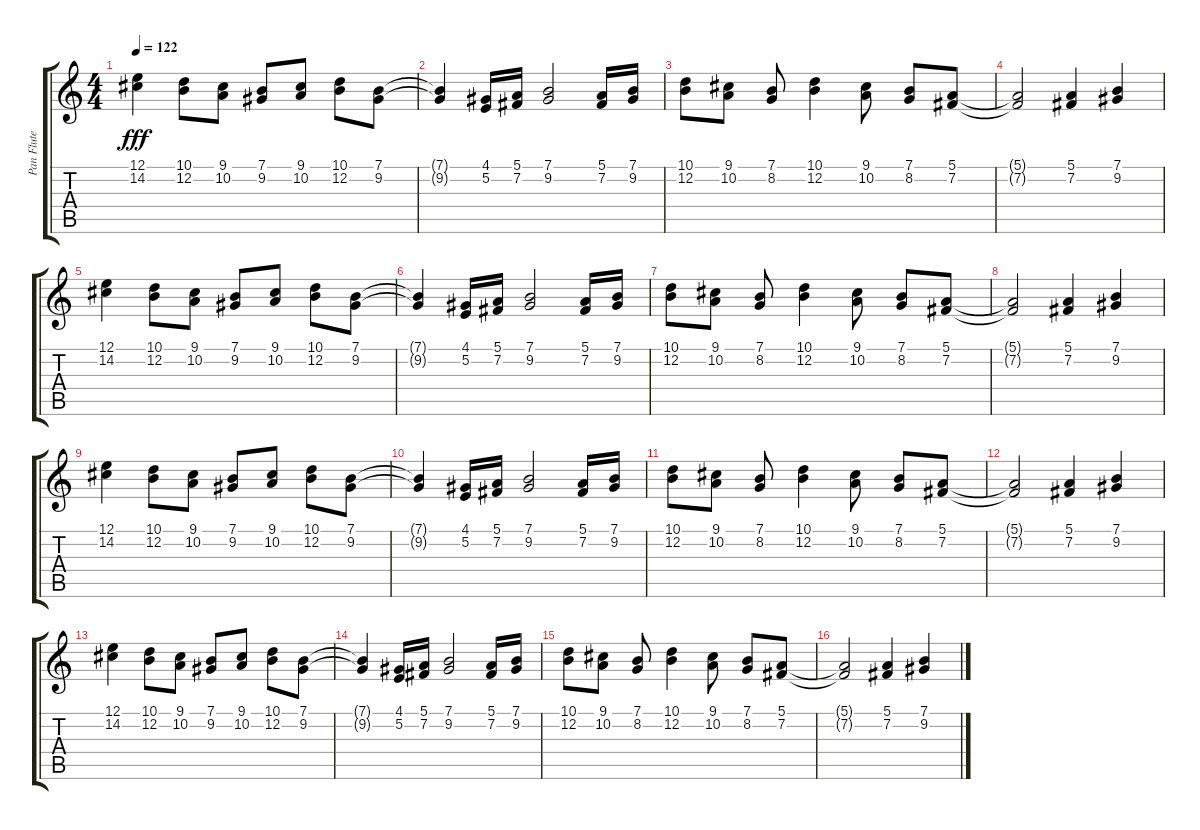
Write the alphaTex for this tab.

\track ("Pan Flute" "Pan Flute") {instrument panflute}
\staff {score tabs}
\tuning (E4 B3 G3 D3 A2 E2) {hide}
\ts (4 4)
\tempo 122
\clef g2
\ks c
(12.1 14.2).4{dy fff} (10.1 12.2).8 (9.1 10.2).8 (7.1 9.2).8 (9.1 10.2).8 (10.1 12.2).8 (7.1 9.2).8 |
(7.1{t} 9.2{t}).4 (4.1 5.2).16 (5.1 7.2).16 (7.1 9.2).2 (5.1 7.2).16 (7.1 9.2).16 |
(10.1 12.2).8 (9.1 10.2).8 (7.1 8.2).8 (10.1 12.2).4 (9.1 10.2).8 (7.1 8.2).8 (5.1 7.2).8 |
(5.1{t} 7.2{t}).2 (5.1 7.2).4 (7.1 9.2).4 |
(12.1 14.2).4 (10.1 12.2).8 (9.1 10.2).8 (7.1 9.2).8 (9.1 10.2).8 (10.1 12.2).8 (7.1 9.2).8 |
(7.1{t} 9.2{t}).4 (4.1 5.2).16 (5.1 7.2).16 (7.1 9.2).2 (5.1 7.2).16 (7.1 9.2).16 |
(10.1 12.2).8 (9.1 10.2).8 (7.1 8.2).8 (10.1 12.2).4 (9.1 10.2).8 (7.1 8.2).8 (5.1 7.2).8 |
(5.1{t} 7.2{t}).2 (5.1 7.2).4 (7.1 9.2).4 |
(12.1 14.2).4 (10.1 12.2).8 (9.1 10.2).8 (7.1 9.2).8 (9.1 10.2).8 (10.1 12.2).8 (7.1 9.2).8 |
(7.1{t} 9.2{t}).4 (4.1 5.2).16 (5.1 7.2).16 (7.1 9.2).2 (5.1 7.2).16 (7.1 9.2).16 |
(10.1 12.2).8 (9.1 10.2).8 (7.1 8.2).8 (10.1 12.2).4 (9.1 10.2).8 (7.1 8.2).8 (5.1 7.2).8 |
(5.1{t} 7.2{t}).2 (5.1 7.2).4 (7.1 9.2).4 |
(12.1 14.2).4 (10.1 12.2).8 (9.1 10.2).8 (7.1 9.2).8 (9.1 10.2).8 (10.1 12.2).8 (7.1 9.2).8 |
(7.1{t} 9.2{t}).4 (4.1 5.2).16 (5.1 7.2).16 (7.1 9.2).2 (5.1 7.2).16 (7.1 9.2).16 |
(10.1 12.2).8 (9.1 10.2).8 (7.1 8.2).8 (10.1 12.2).4 (9.1 10.2).8 (7.1 8.2).8 (5.1 7.2).8 |
(5.1{t} 7.2{t}).2 (5.1 7.2).4 (7.1 9.2).4
